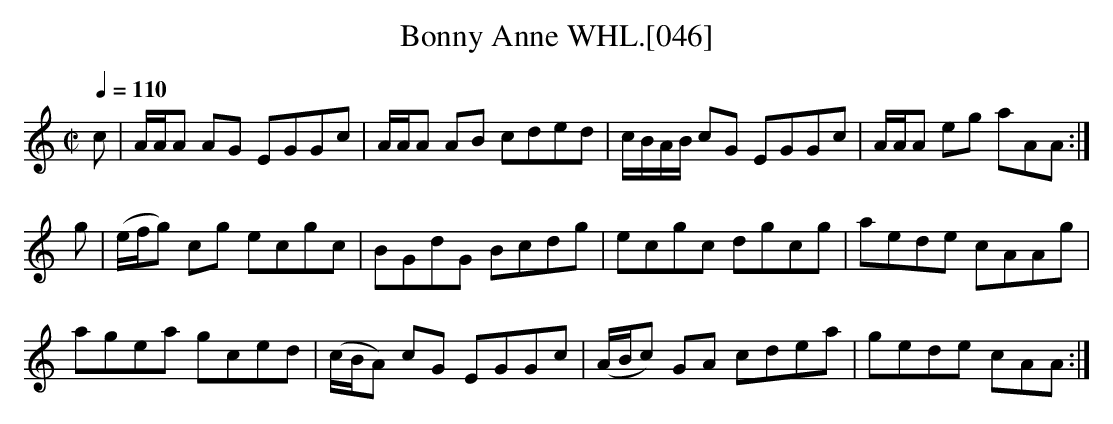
X:1
T:Bonny Anne WHL.[046]
M:C|
L:1/8
Q:1/4=110
K:Am
c|A/A/A AG EGGc|A/A/A AB cded|c/B/A/B/ cG EGGc|A/A/A eg aAA:|
g|(e/f/g) cg ecgc|BGdG Bcdg|ecgc dgcg|aede cAAg|
agea gced|(c/B/A) cG EGGc|(A/B/c) GA cdea|gede cAA:|
